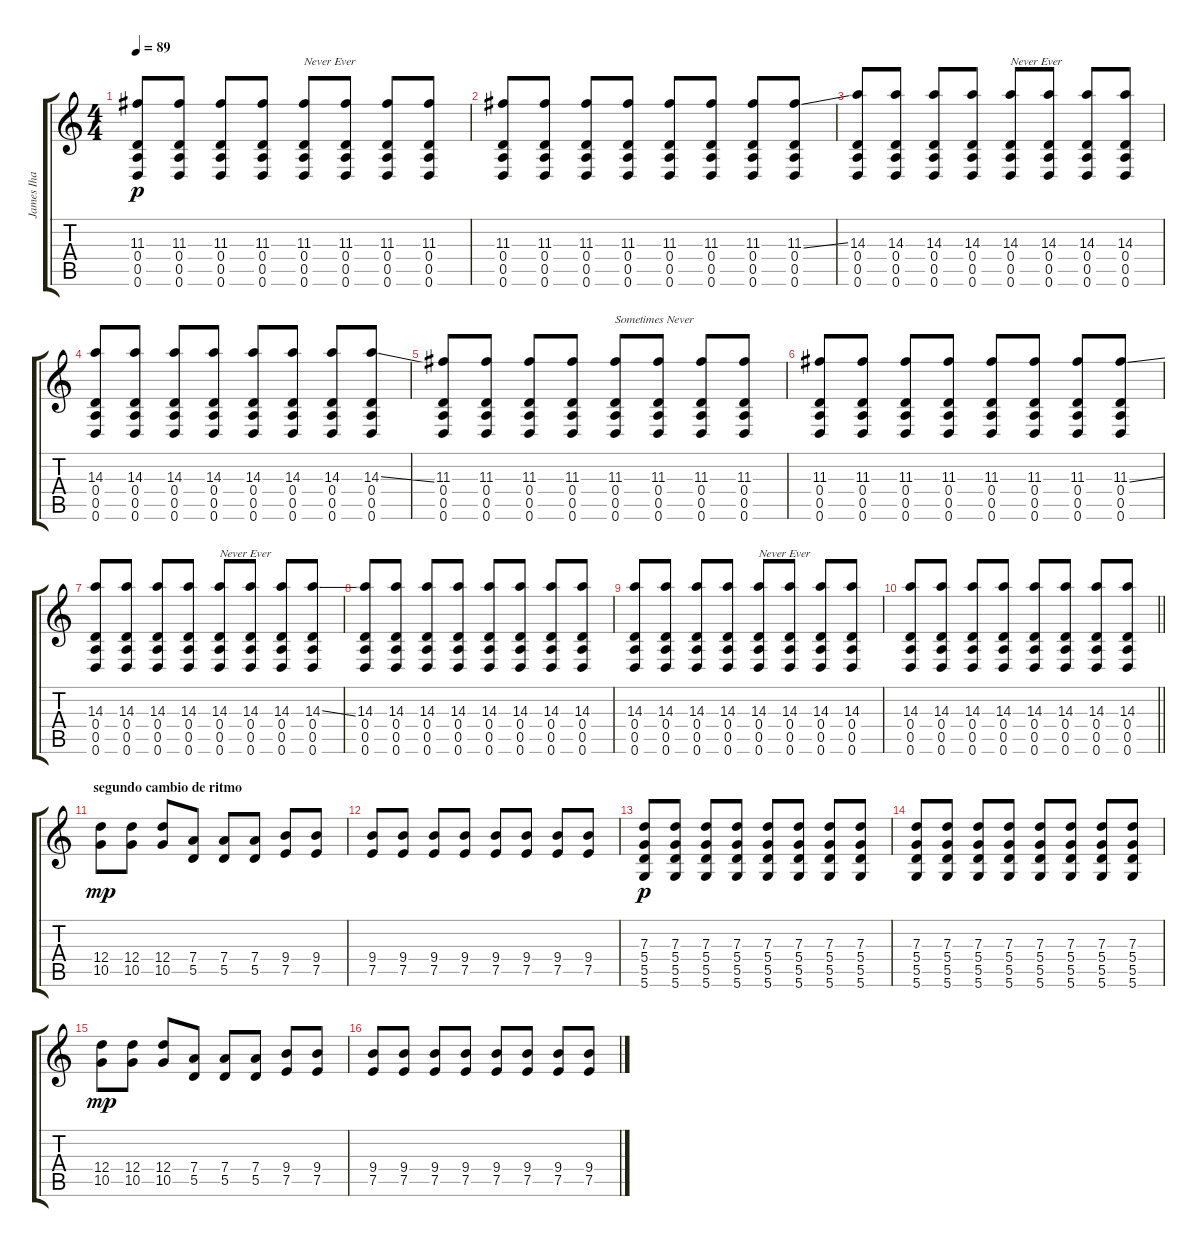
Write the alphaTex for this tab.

\track ("James Iha" "James Iha") {instrument acousticguitarsteel}
\staff {score tabs}
\tuning (E4 B3 G3 D3 A2 D2) {hide}
\ts (4 4)
\tempo 89
\clef g2
\ks c
(11.3 0.4 0.5 0.6).8{dy p} (11.3 0.4 0.5 0.6).8 (11.3 0.4 0.5 0.6).8 (11.3 0.4 0.5 0.6).8 (11.3 0.4 0.5 0.6).8{txt "Never Ever"} (11.3 0.4 0.5 0.6).8 (11.3 0.4 0.5 0.6).8 (11.3 0.4 0.5 0.6).8 |
(11.3 0.4 0.5 0.6).8 (11.3 0.4 0.5 0.6).8 (11.3 0.4 0.5 0.6).8 (11.3 0.4 0.5 0.6).8 (11.3 0.4 0.5 0.6).8 (11.3 0.4 0.5 0.6).8 (11.3 0.4 0.5 0.6).8 (11.3{ss} 0.4 0.5 0.6).8 |
(14.3 0.4 0.5 0.6).8 (14.3 0.4 0.5 0.6).8 (14.3 0.4 0.5 0.6).8 (14.3 0.4 0.5 0.6).8 (14.3 0.4 0.5 0.6).8{txt "Never Ever"} (14.3 0.4 0.5 0.6).8 (14.3 0.4 0.5 0.6).8 (14.3 0.4 0.5 0.6).8 |
(14.3 0.4 0.5 0.6).8 (14.3 0.4 0.5 0.6).8 (14.3 0.4 0.5 0.6).8 (14.3 0.4 0.5 0.6).8 (14.3 0.4 0.5 0.6).8 (14.3 0.4 0.5 0.6).8 (14.3 0.4 0.5 0.6).8 (14.3{ss} 0.4 0.5 0.6).8 |
(11.3 0.4 0.5 0.6).8 (11.3 0.4 0.5 0.6).8 (11.3 0.4 0.5 0.6).8 (11.3 0.4 0.5 0.6).8 (11.3 0.4 0.5 0.6).8{txt "Sometimes Never"} (11.3 0.4 0.5 0.6).8 (11.3 0.4 0.5 0.6).8 (11.3 0.4 0.5 0.6).8 |
(11.3 0.4 0.5 0.6).8 (11.3 0.4 0.5 0.6).8 (11.3 0.4 0.5 0.6).8 (11.3 0.4 0.5 0.6).8 (11.3 0.4 0.5 0.6).8 (11.3 0.4 0.5 0.6).8 (11.3 0.4 0.5 0.6).8 (11.3{ss} 0.4 0.5 0.6).8 |
(14.3 0.4 0.5 0.6).8 (14.3 0.4 0.5 0.6).8 (14.3 0.4 0.5 0.6).8 (14.3 0.4 0.5 0.6).8 (14.3 0.4 0.5 0.6).8{txt "Never Ever"} (14.3 0.4 0.5 0.6).8 (14.3 0.4 0.5 0.6).8 (14.3{ss} 0.4 0.5 0.6).8 |
(14.3 0.4 0.5 0.6).8 (14.3 0.4 0.5 0.6).8 (14.3 0.4 0.5 0.6).8 (14.3 0.4 0.5 0.6).8 (14.3 0.4 0.5 0.6).8 (14.3 0.4 0.5 0.6).8 (14.3 0.4 0.5 0.6).8 (14.3 0.4 0.5 0.6).8 |
(14.3 0.4 0.5 0.6).8 (14.3 0.4 0.5 0.6).8 (14.3 0.4 0.5 0.6).8 (14.3 0.4 0.5 0.6).8 (14.3 0.4 0.5 0.6).8{txt "Never Ever"} (14.3 0.4 0.5 0.6).8 (14.3 0.4 0.5 0.6).8 (14.3 0.4 0.5 0.6).8 |
\barLineRight lightlight
(14.3 0.4 0.5 0.6).8 (14.3 0.4 0.5 0.6).8 (14.3 0.4 0.5 0.6).8 (14.3 0.4 0.5 0.6).8 (14.3 0.4 0.5 0.6).8 (14.3 0.4 0.5 0.6).8 (14.3 0.4 0.5 0.6).8 (14.3 0.4 0.5 0.6).8 |
\section ("" "segundo cambio de ritmo")
(12.4 10.5).8{dy mp} (12.4 10.5).8 (12.4 10.5).8 (7.4 5.5).8 (7.4 5.5).8 (7.4 5.5).8 (9.4 7.5).8 (9.4 7.5).8 |
(9.4 7.5).8 (9.4 7.5).8 (9.4 7.5).8 (9.4 7.5).8 (9.4 7.5).8 (9.4 7.5).8 (9.4 7.5).8 (9.4 7.5).8 |
(7.3 5.4 5.5 5.6).8{dy p} (7.3 5.4 5.5 5.6).8 (7.3 5.4 5.5 5.6).8 (7.3 5.4 5.5 5.6).8 (7.3 5.4 5.5 5.6).8 (7.3 5.4 5.5 5.6).8 (7.3 5.4 5.5 5.6).8 (7.3 5.4 5.5 5.6).8 |
(7.3 5.4 5.5 5.6).8 (7.3 5.4 5.5 5.6).8 (7.3 5.4 5.5 5.6).8 (7.3 5.4 5.5 5.6).8 (7.3 5.4 5.5 5.6).8 (7.3 5.4 5.5 5.6).8 (7.3 5.4 5.5 5.6).8 (7.3 5.4 5.5 5.6).8 |
(12.4 10.5).8{dy mp} (12.4 10.5).8 (12.4 10.5).8 (7.4 5.5).8 (7.4 5.5).8 (7.4 5.5).8 (9.4 7.5).8 (9.4 7.5).8 |
(9.4 7.5).8 (9.4 7.5).8 (9.4 7.5).8 (9.4 7.5).8 (9.4 7.5).8 (9.4 7.5).8 (9.4 7.5).8 (9.4 7.5).8
